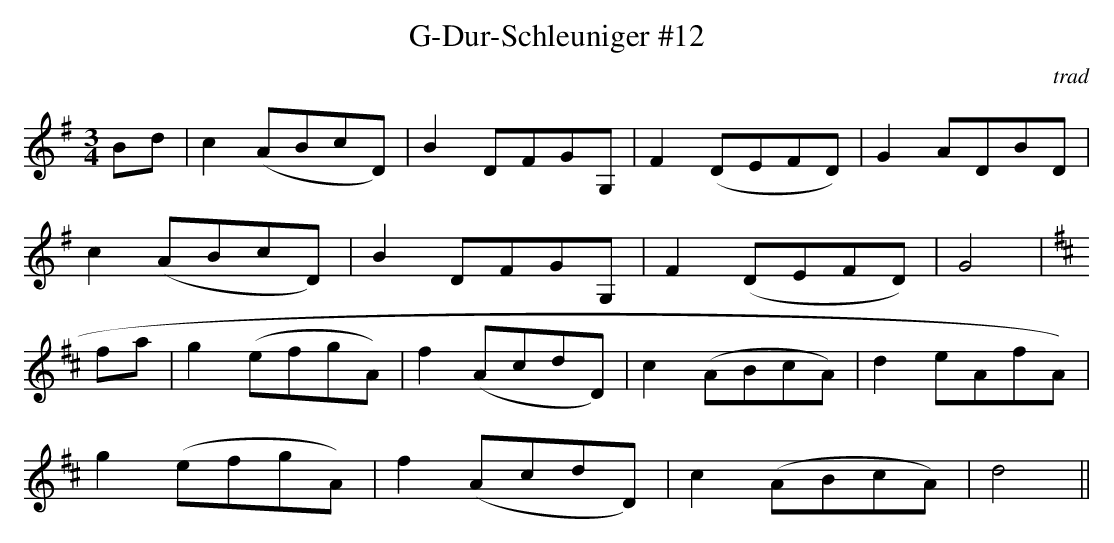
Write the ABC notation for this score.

X:1
T:G-Dur-Schleuniger #12
M:3/4
L:1/8
C:trad
K:G
Bd|c2 (ABcD)|B2 DFGG,|F2 (DEFD)|G2 ADBD|
c2 (ABcD)|B2 DFGG,|F2 (DEFD)|G4  |
K:D
fa|g2 (efgA)|f2 (AcdD)|c2 (ABcA)|d2 eAfA)|
g2 (efgA)|f2 (AcdD)|c2 (ABcA)|d4  ||
